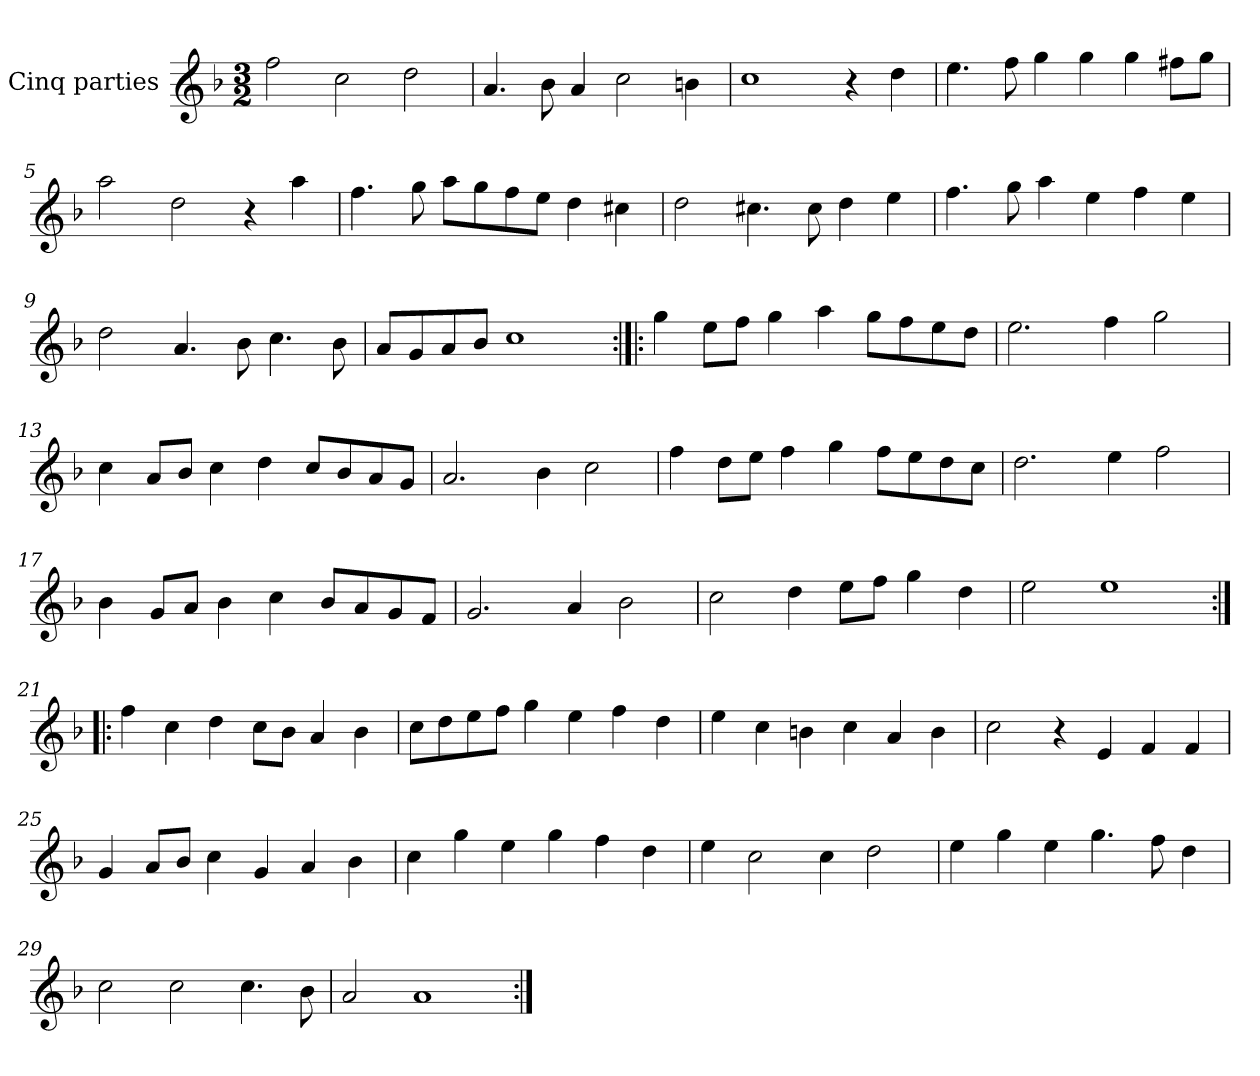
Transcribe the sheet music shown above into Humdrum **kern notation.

**kern
*part1
*staff1
*I"Cinq parties
*clefG2
*k[b-]
*M3/2
*MM180
=1
2ff\
2cc\
2dd\
=2
4.a/
8b-\
4a/
2cc\
4bn\
=3
1cc
4r
4dd\
=4
4.ee\
8ff\
4gg\
4gg\
4gg\
8ff#X\L
8gg\J
=5
2aa\
2dd\
4r
4aa\
=6
4.ff\
8gg\
8aa\L
8gg\
8ff\
8ee\J
4dd\
4cc#X\
=7
2dd\
4.cc#X\
8cc#\
4dd\
4ee\
=8
4.ff\
8gg\
4aa\
4ee\
4ff\
4ee\
=9
2dd\
4.a/
8b-\
4.cc\
8b-\
=10
8a/L
8g/
8a/
8b-/J
1cc
=11:|!|:
4gg\
8ee\L
8ff\J
4gg\
4aa\
8gg\L
8ff\
8ee\
8dd\J
=12
2.ee\
4ff\
2gg\
=13
4cc\
8a/L
8b-/J
4cc\
4dd\
8cc/L
8b-/
8a/
8g/J
=14
2.a/
4b-\
2cc\
=15
4ff\
8dd\L
8ee\J
4ff\
4gg\
8ff\L
8ee\
8dd\
8cc\J
=16
2.dd\
4ee\
2ff\
=17
4b-\
8g/L
8a/J
4b-\
4cc\
8b-/L
8a/
8g/
8f/J
=18
2.g/
4a/
2b-\
=19
2cc\
4dd\
8ee\L
8ff\J
4gg\
4dd\
=20
2ee\
1ee
=21:|!|:
4ff\
4cc\
4dd\
8cc\L
8b-\J
4a/
4b-\
=22
8cc\L
8dd\
8ee\
8ff\J
4gg\
4ee\
4ff\
4dd\
=23
4ee\
4cc\
4bn\
4cc\
4a/
4b\
=24
2cc\
4r
4e/
4f/
4f/
=25
4g/
8a/L
8b-/J
4cc\
4g/
4a/
4b-\
=26
4cc\
4gg\
4ee\
4gg\
4ff\
4dd\
=27
4ee\
2cc\
4cc\
2dd\
=28
4ee\
4gg\
4ee\
4.gg\
8ff\
4dd\
=29
2cc\
2cc\
4.cc\
8b-\
=30
2a/
1a
=:|!
*-
